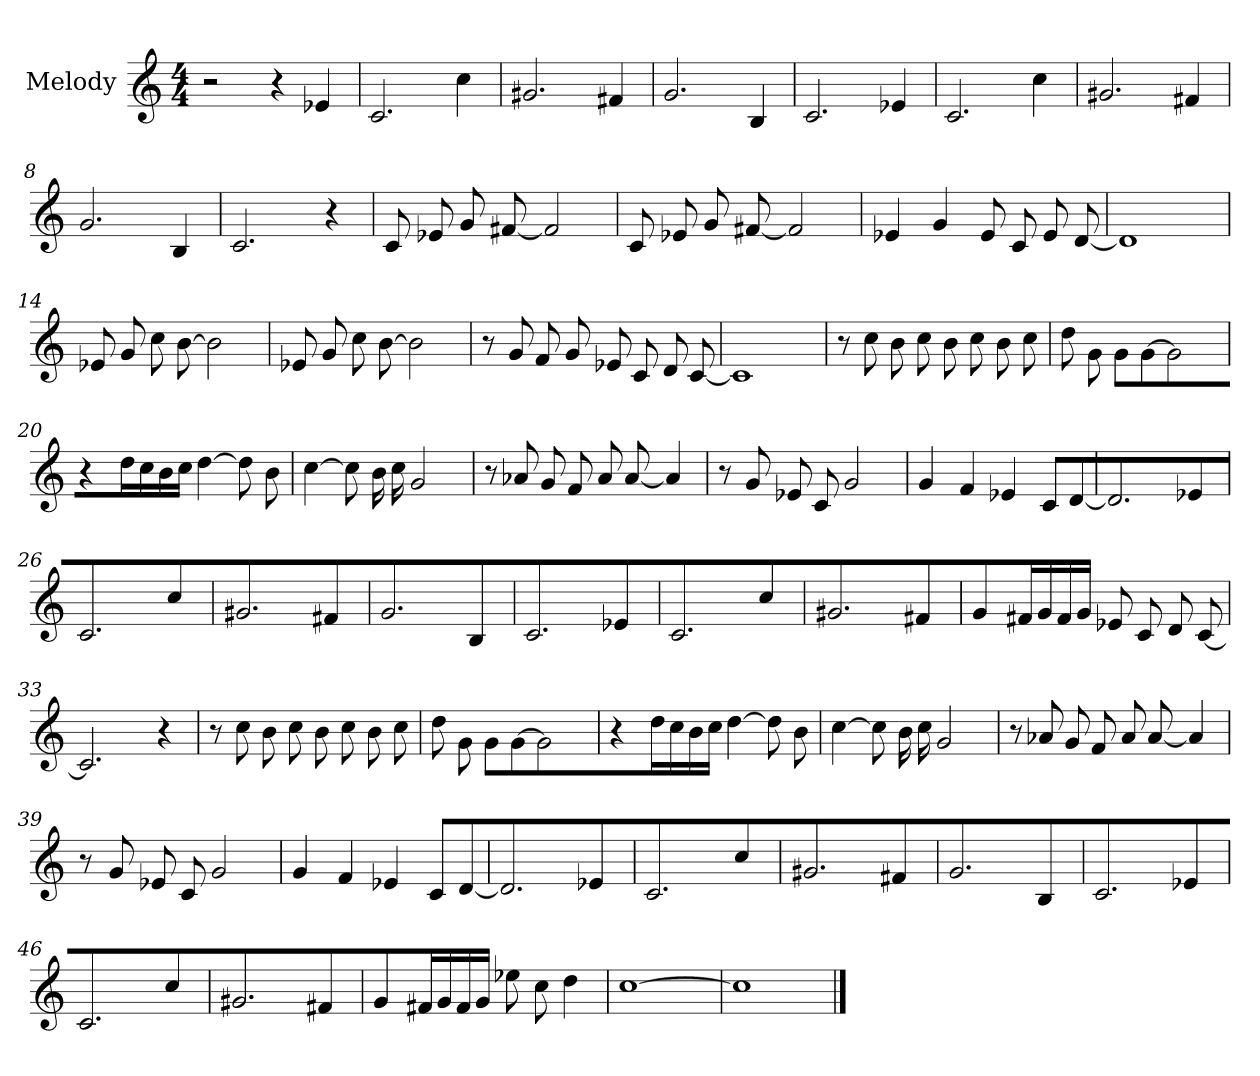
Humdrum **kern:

**kern
*part1
*staff1
*I"Melody
*clefG2
*k[]
*M4/4
=1
2r
4r
4e-X/
=2
2.c/
4cc\
=3
2.g#X/
4f#X/
=4
2.g/
4B/
=5
2.c/
4e-X/
=6
2.c/
4cc\
=7
2.g#X/
4f#X/
!!LO:LB:g=z
=8
2.g/
4B/
=9
2.c/
4r
=10
8c/L
8e-X/
8g/L
[<8f#X/
2f#/]
=11
8c/L
8e-X/
8g/L
[<8f#X/
2f#/]
=12
4e-X/
4g/
8e-/L
8c/
8e-/L
[<8d/
=13
1d]
!!LO:LB:g=z
=14
8e-X/L
8g/
8cc\L
[>8b\
2b\]
=15
8e-X/L
8g/
8cc\L
[>8b\
2b\]
=16
8r
8g/
8f/L
8g/
8e-X/L
8c/
8d/L
[<8c/
=17
1c]
=18
8r
8cc\
8b\L
8cc\
8b\L
8cc\
8b\L
8cc\
!!LO:LB:g=z
=19
8dd\L
8g\
8g/L
[<8g/
2g/]
=20
4r
16dd\LL
16cc\J
16b\J
16cc\J
[>4dd\
8dd\L]
8b\
=21
[>4cc\
8cc\L]
16b\L
16cc\J
2g/
=22
8r
8a-X/
8g/L
8f/
8a-/L
[<8a-/
4a-/]
!!LO:LB:g=z
=23
8r
8g/
8e-X/L
8c/
2g/
=24
4g/
4f/
4e-X/
8c/L
[<8d/
=25
2.d/]
4e-X/
=26
2.c/
4cc\
=27
2.g#X/
4f#X/
=28
2.g/
4B/
!!LO:LB:g=z
=29
2.c/
4e-X/
=30
2.c/
4cc\
=31
2.g#X/
4f#X/
=32
4g/
16f#X/LL
16g/J
16f#/J
16g/J
8e-X/L
8c/
8d/L
[<8c/
=33
2.c/]
4r
=34
8r
8cc\
8b\L
8cc\
8b\L
8cc\
8b\L
8cc\
!!LO:LB:g=z
=35
8dd\L
8g\
8g/L
[<8g/
2g/]
=36
4r
16dd\LL
16cc\J
16b\J
16cc\J
[>4dd\
8dd\L]
8b\
=37
[>4cc\
8cc\L]
16b\L
16cc\J
2g/
=38
8r
8a-X/
8g/L
8f/
8a-/L
[<8a-/
4a-/]
=39
8r
8g/
8e-X/L
8c/
2g/
!!LO:LB:g=z
=40
4g/
4f/
4e-X/
8c/L
[<8d/
=41
2.d/]
4e-X/
=42
2.c/
4cc\
=43
2.g#X/
4f#X/
=44
2.g/
4B/
=45
2.c/
4e-X/
=46
2.c/
4cc\
!!LO:LB:g=z
=47
2.g#X/
4f#X/
=48
4g/
16f#X/LL
16g/J
16f#/J
16g/J
8ee-X\L
8cc\
4dd\
=49
[>1cc
=50
1cc]
==
*-
